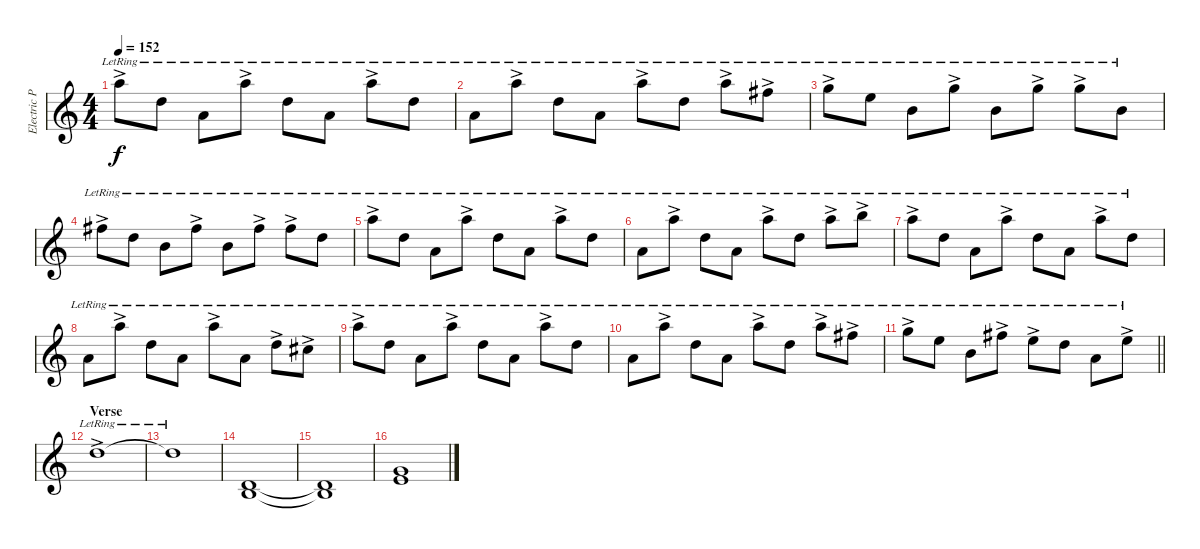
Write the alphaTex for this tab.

\track ("Electric Piano (Staff 1)" "Electric P") {mute instrument electricgrandpiano}
\staff {score}
\tuning (E4 B3 G3 D3 A2 E2 B1) {hide}
\ts (4 4)
\tempo 152
\clef g2
\ks c
17.1{ac lr}.8{dy f} 10.1{lr}.8 5.1{lr}.8 17.1{ac lr}.8 10.1{lr}.8 5.1{lr}.8 17.1{ac lr}.8 10.1{lr}.8 |
5.1{lr}.8 17.1{ac lr}.8 10.1{lr}.8 5.1{lr}.8 17.1{ac lr}.8 10.1{lr}.8 17.1{ac lr}.8 14.1{ac lr}.8 |
15.1{ac lr}.8 12.1{lr}.8 7.1{lr}.8 15.1{ac lr}.8 7.1{lr}.8 15.1{ac lr}.8 15.1{ac lr}.8 7.1{lr}.8 |
14.1{ac lr}.8 10.1{lr}.8 7.1{lr}.8 14.1{ac lr}.8 7.1{lr}.8 14.1{ac lr}.8 14.1{ac lr}.8 10.1{lr}.8 |
17.1{ac lr}.8 10.1{lr}.8 5.1{lr}.8 17.1{ac lr}.8 10.1{lr}.8 5.1{lr}.8 17.1{ac lr}.8 10.1{lr}.8 |
5.1{lr}.8 17.1{ac lr}.8 10.1{lr}.8 5.1{lr}.8 17.1{ac lr}.8 10.1{lr}.8 17.1{ac lr}.8 19.1{ac lr}.8 |
17.1{ac lr}.8 10.1{lr}.8 5.1{lr}.8 17.1{ac lr}.8 10.1{lr}.8 5.1{lr}.8 17.1{ac lr}.8 10.1{lr}.8 |
5.1{lr}.8 17.1{ac lr}.8 10.1{lr}.8 5.1{lr}.8 17.1{ac lr}.8 5.1{lr}.8 10.1{ac lr}.8 9.1{ac lr}.8 |
17.1{ac lr}.8 10.1{lr}.8 5.1{lr}.8 17.1{ac lr}.8 10.1{lr}.8 5.1{lr}.8 17.1{ac lr}.8 10.1{lr}.8 |
5.1{lr}.8 17.1{ac lr}.8 10.1{lr}.8 5.1{lr}.8 17.1{ac lr}.8 10.1{lr}.8 17.1{ac lr}.8 14.1{ac lr}.8 |
\barLineRight lightlight
15.1{ac lr}.8 12.1{lr}.8 7.1{lr}.8 14.1{ac lr}.8 12.1{ac lr}.8 10.1{lr}.8 5.1{lr}.8 12.1{ac lr}.8 |
\section ("" "Verse")
10.1{ac lr}.1 |
10.1{lr t}.1 |
(3.2 4.3).1 |
(3.2{t} 4.3{t}).1 |
(3.1 5.2).1
